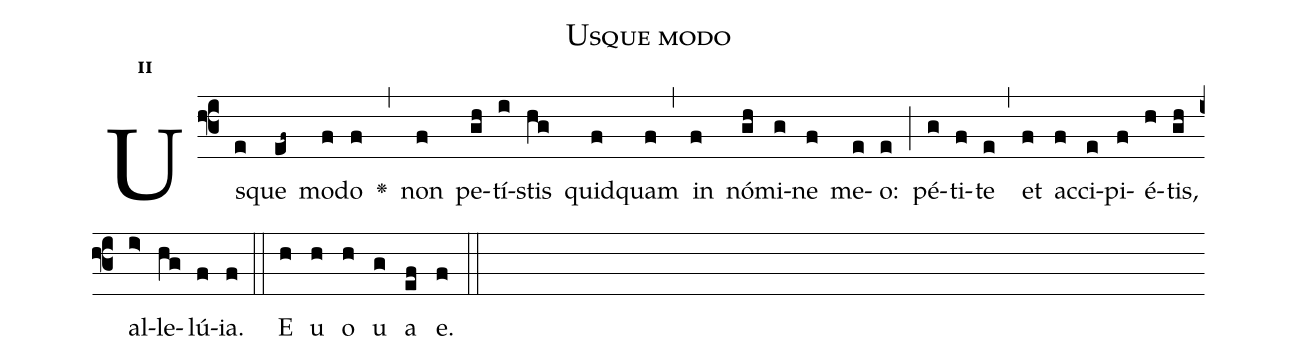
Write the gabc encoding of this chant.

name:Usque modo;
office-part:Antiphona;
mode:2;
%%
initial-style: 1;
name: Usque modo
book: Antiphonae & Responsoria/Tomus II, p. 252;
occasion: Hebdomada VII Paschae Feria III;
office-part: Laudes Ant E;
user-notes: ;
commentary: ;
annotation: 2d;
centering-scheme: english;
fontsize: 12;
font: OFLSortsMillGoudy;
height: 11;
width: 4.5;
%%
(f3)Us(e)que(ef~) mo(f)do(f) <v>\greheightstar</v>(,) non(f) pe(gh)tí(i)stis(hg) quid(f)quam(f) (,) in(f) nó(gh)mi(g)ne(f) me(e)o:(e) (;) pé(g)ti(f)te(e) (,) et(f) ac(f)ci(e)pi(f)é(h)tis,(gh) al(i>)le(hg)lú(f)ia.(f) (::)
E(h) u(h) o(h) u(g) a(ef) e.(f) (::)
